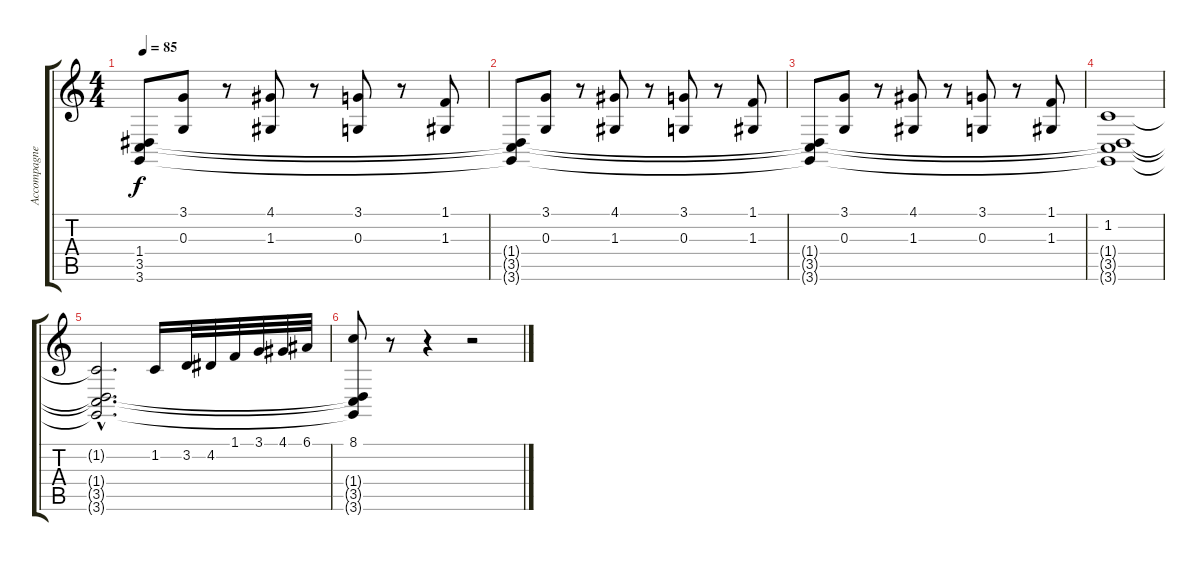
\track ("Accompagnement" "Accompagne") {instrument orchestrahit}
\staff {score tabs}
\tuning (E4 B3 G3 D3 A2 E2) {hide}
\ts (4 4)
\tempo 85
\clef g2
\ks c
(1.4 3.5 3.6).8{dy f} (3.1 0.3).8 r.8 (4.1 1.3).8 r.8 (3.1 0.3).8 r.8 (1.1 1.3).8 |
(1.4{t} 3.5{t} 3.6{t}).8 (3.1 0.3).8 r.8 (4.1 1.3).8 r.8 (3.1 0.3).8 r.8 (1.1 1.3).8 |
(1.4{t} 3.5{t} 3.6{t}).8 (3.1 0.3).8 r.8 (4.1 1.3).8 r.8 (3.1 0.3).8 r.8 (1.1 1.3).8 |
(1.2 1.4{t} 3.5{t} 3.6{t}).1 |
(1.2{hac t} 1.4{t} 3.5{t} 3.6{t}).2{d} 1.2.16 3.2.32 4.2.32 1.1.32 3.1.32 4.1.32 6.1.32 |
(8.1 1.4{t} 3.5{t} 3.6{t}).8 r.8 r.4 r.2
